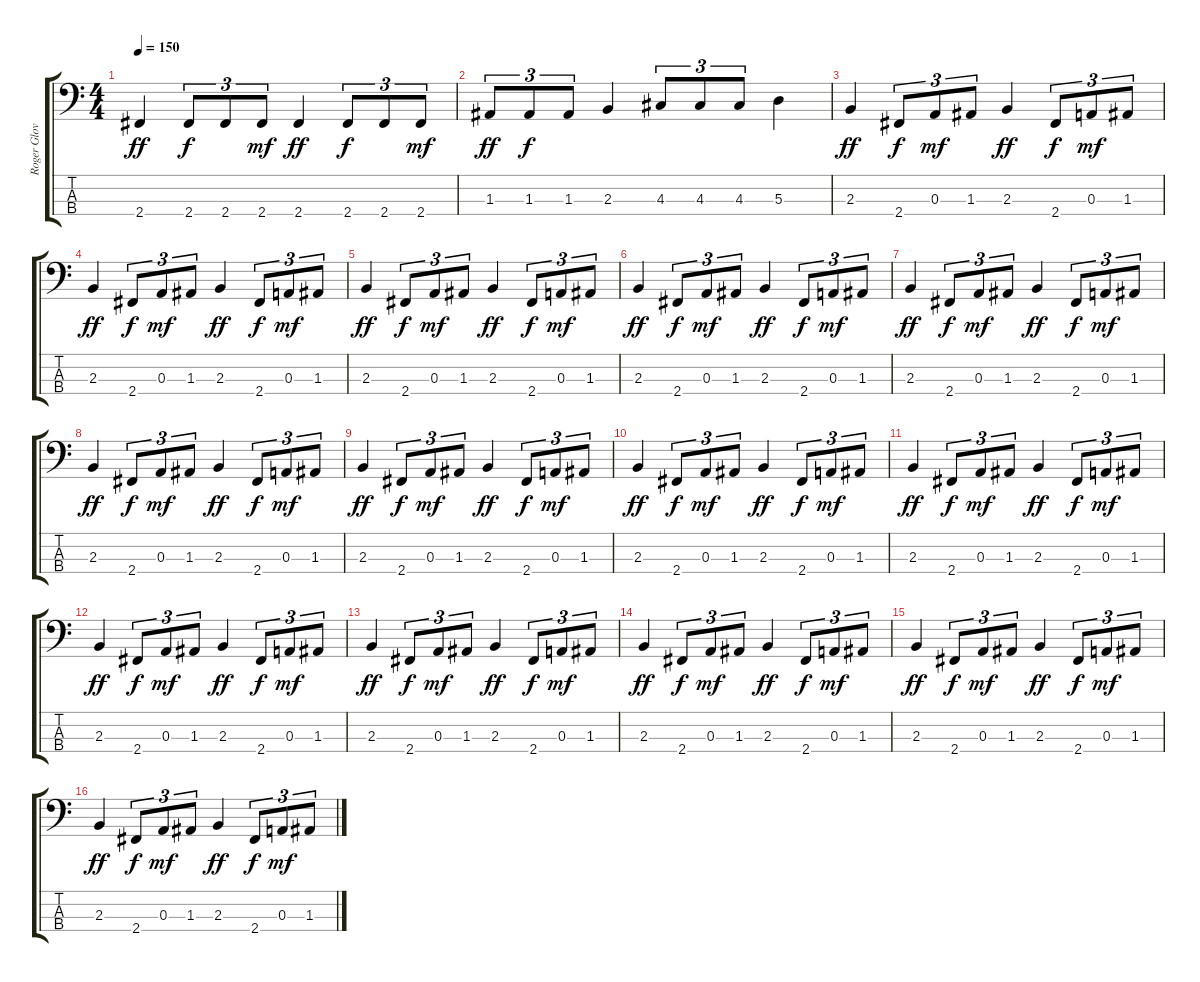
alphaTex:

\track ("Roger Glover" "Roger Glov") {instrument electricbassfinger}
\staff {score tabs}
\tuning (G2 D2 A1 E1) {hide}
\ts (4 4)
\tempo 150
\clef f4
\ks c
2.4.4{dy ff instrument electricbassfinger} 2.4.8{tu (3 2) dy f} 2.4.8{tu (3 2)} 2.4.8{tu (3 2) dy mf} 2.4.4{dy ff} 2.4.8{tu (3 2) dy f} 2.4.8{tu (3 2)} 2.4.8{tu (3 2) dy mf} |
1.3.8{tu (3 2) dy ff} 1.3.8{tu (3 2) dy f} 1.3.8{tu (3 2)} 2.3.4 4.3.8{tu (3 2)} 4.3.8{tu (3 2)} 4.3.8{tu (3 2)} 5.3.4 |
2.3.4{dy ff} 2.4.8{tu (3 2) dy f} 0.3.8{tu (3 2) dy mf} 1.3.8{tu (3 2)} 2.3.4{dy ff} 2.4.8{tu (3 2) dy f} 0.3.8{tu (3 2) dy mf} 1.3.8{tu (3 2)} |
2.3.4{dy ff} 2.4.8{tu (3 2) dy f} 0.3.8{tu (3 2) dy mf} 1.3.8{tu (3 2)} 2.3.4{dy ff} 2.4.8{tu (3 2) dy f} 0.3.8{tu (3 2) dy mf} 1.3.8{tu (3 2)} |
2.3.4{dy ff} 2.4.8{tu (3 2) dy f} 0.3.8{tu (3 2) dy mf} 1.3.8{tu (3 2)} 2.3.4{dy ff} 2.4.8{tu (3 2) dy f} 0.3.8{tu (3 2) dy mf} 1.3.8{tu (3 2)} |
2.3.4{dy ff} 2.4.8{tu (3 2) dy f} 0.3.8{tu (3 2) dy mf} 1.3.8{tu (3 2)} 2.3.4{dy ff} 2.4.8{tu (3 2) dy f} 0.3.8{tu (3 2) dy mf} 1.3.8{tu (3 2)} |
2.3.4{dy ff} 2.4.8{tu (3 2) dy f} 0.3.8{tu (3 2) dy mf} 1.3.8{tu (3 2)} 2.3.4{dy ff} 2.4.8{tu (3 2) dy f} 0.3.8{tu (3 2) dy mf} 1.3.8{tu (3 2)} |
2.3.4{dy ff} 2.4.8{tu (3 2) dy f} 0.3.8{tu (3 2) dy mf} 1.3.8{tu (3 2)} 2.3.4{dy ff} 2.4.8{tu (3 2) dy f} 0.3.8{tu (3 2) dy mf} 1.3.8{tu (3 2)} |
2.3.4{dy ff} 2.4.8{tu (3 2) dy f} 0.3.8{tu (3 2) dy mf} 1.3.8{tu (3 2)} 2.3.4{dy ff} 2.4.8{tu (3 2) dy f} 0.3.8{tu (3 2) dy mf} 1.3.8{tu (3 2)} |
2.3.4{dy ff} 2.4.8{tu (3 2) dy f} 0.3.8{tu (3 2) dy mf} 1.3.8{tu (3 2)} 2.3.4{dy ff} 2.4.8{tu (3 2) dy f} 0.3.8{tu (3 2) dy mf} 1.3.8{tu (3 2)} |
2.3.4{dy ff} 2.4.8{tu (3 2) dy f} 0.3.8{tu (3 2) dy mf} 1.3.8{tu (3 2)} 2.3.4{dy ff} 2.4.8{tu (3 2) dy f} 0.3.8{tu (3 2) dy mf} 1.3.8{tu (3 2)} |
2.3.4{dy ff} 2.4.8{tu (3 2) dy f} 0.3.8{tu (3 2) dy mf} 1.3.8{tu (3 2)} 2.3.4{dy ff} 2.4.8{tu (3 2) dy f} 0.3.8{tu (3 2) dy mf} 1.3.8{tu (3 2)} |
2.3.4{dy ff} 2.4.8{tu (3 2) dy f} 0.3.8{tu (3 2) dy mf} 1.3.8{tu (3 2)} 2.3.4{dy ff} 2.4.8{tu (3 2) dy f} 0.3.8{tu (3 2) dy mf} 1.3.8{tu (3 2)} |
2.3.4{dy ff} 2.4.8{tu (3 2) dy f} 0.3.8{tu (3 2) dy mf} 1.3.8{tu (3 2)} 2.3.4{dy ff} 2.4.8{tu (3 2) dy f} 0.3.8{tu (3 2) dy mf} 1.3.8{tu (3 2)} |
2.3.4{dy ff} 2.4.8{tu (3 2) dy f} 0.3.8{tu (3 2) dy mf} 1.3.8{tu (3 2)} 2.3.4{dy ff} 2.4.8{tu (3 2) dy f} 0.3.8{tu (3 2) dy mf} 1.3.8{tu (3 2)} |
2.3.4{dy ff} 2.4.8{tu (3 2) dy f} 0.3.8{tu (3 2) dy mf} 1.3.8{tu (3 2)} 2.3.4{dy ff} 2.4.8{tu (3 2) dy f} 0.3.8{tu (3 2) dy mf} 1.3.8{tu (3 2)}
